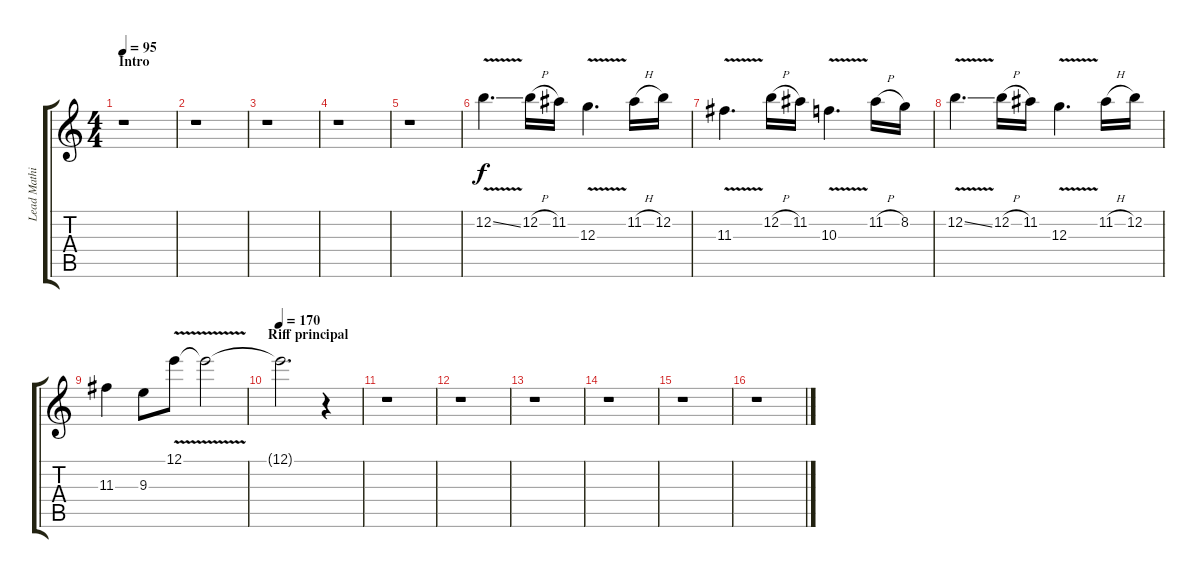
\track ("Lead Mathieu" "Lead Mathi") {instrument distortionguitar}
\staff {score tabs}
\tuning (E4 B3 G3 D3 A2 E2) {hide}
\ts (4 4)
\section ("" "Intro")
\tempo 95
\clef g2
\ks c
r.1{dy f instrument distortionguitar} |
r.1 |
r.1 |
r.1 |
r.1 |
12.2{v ss}.4{d} 12.2{h}.16 11.2.16 12.3{v}.4{d} 11.2{h}.16 12.2.16 |
11.3{v}.4{d} 12.2{h}.16 11.2.16 10.3{v}.4{d} 11.2{h}.16 8.2.16 |
12.2{v ss}.4{d} 12.2{h}.16 11.2.16 12.3{v}.4{d} 11.2{h}.16 12.2.16 |
11.3.4 9.3.8 12.1{v}.8 12.1{t}.2 |
\section ("" "Riff principal")
\tempo 170
12.1{t}.2{d} r.4 |
r.1 |
r.1 |
r.1 |
r.1 |
r.1 |
r.1
